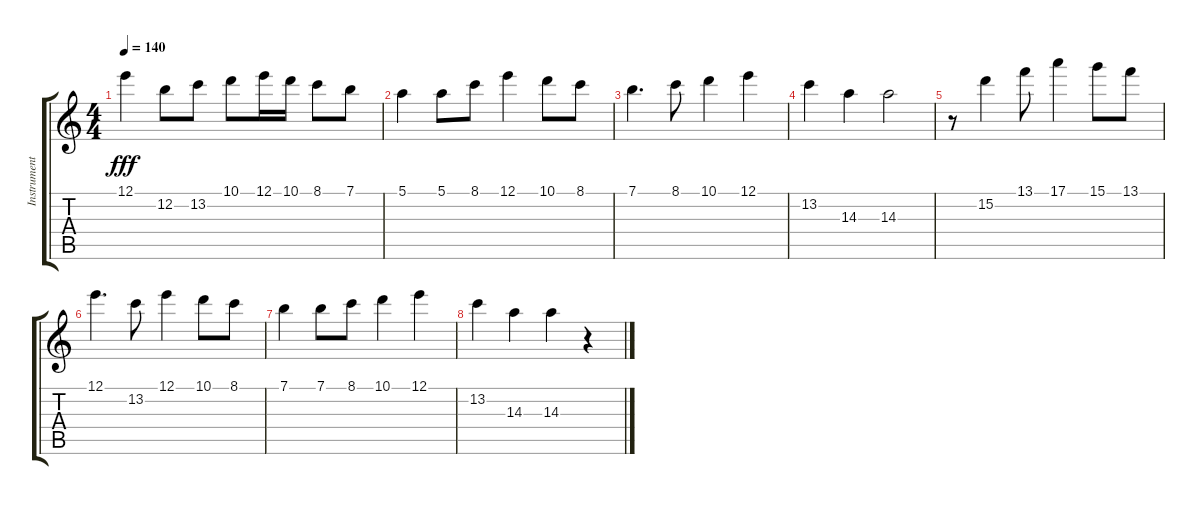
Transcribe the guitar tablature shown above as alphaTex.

\track ("Instrument 1" "Instrument") {instrument acousticguitarsteel}
\staff {score tabs}
\tuning (E4 B3 G3 D3 A2 E2) {hide}
\ts (4 4)
\tempo 140
\clef g2
\ks c
12.1.4{dy fff} 12.2.8 13.2.8 10.1.8 12.1.16 10.1.16 8.1.8 7.1.8 |
5.1.4 5.1.8 8.1.8 12.1.4 10.1.8 8.1.8 |
7.1.4{d} 8.1.8 10.1.4 12.1.4 |
13.2.4 14.3.4 14.3.2 |
r.8 15.2.4 13.1.8 17.1.4 15.1.8 13.1.8 |
12.1.4{d} 13.2.8 12.1.4 10.1.8 8.1.8 |
7.1.4 7.1.8 8.1.8 10.1.4 12.1.4 |
13.2.4 14.3.4 14.3.4 r.4
